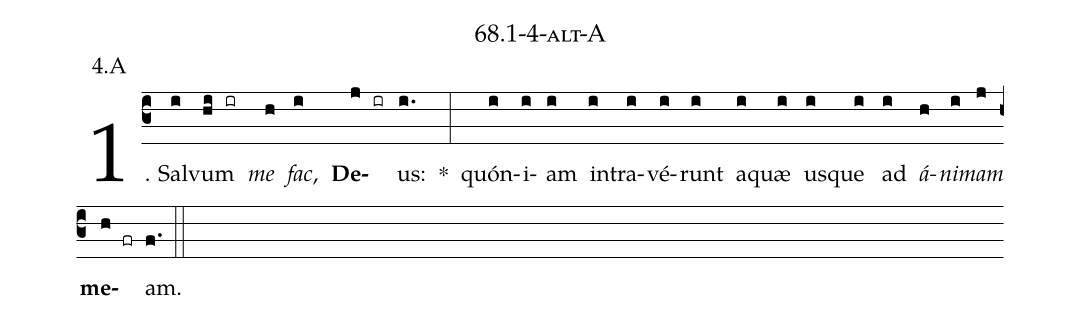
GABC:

name: 68.1-4-alt-A;
annotation: 4.A;
%%
(c3)1. Sal(i)vum(hi ir) <i>me</i>(h) <i>fac</i>,(i) <b>De</b>(j ir)us:(i.) *(:) quón(i)i(i)am(i) in(i)tra(i)vé(i)runt(i) a(i)quæ(i) us(i)que(i) ad(i) <i>á</i>(h)<i>ni</i>(i)<i>mam</i>(j) <b>me</b>(h fr)am.(f.) (::)


%E(i) u(h) o(i) u(j) a(h) e.(f.) (::)
